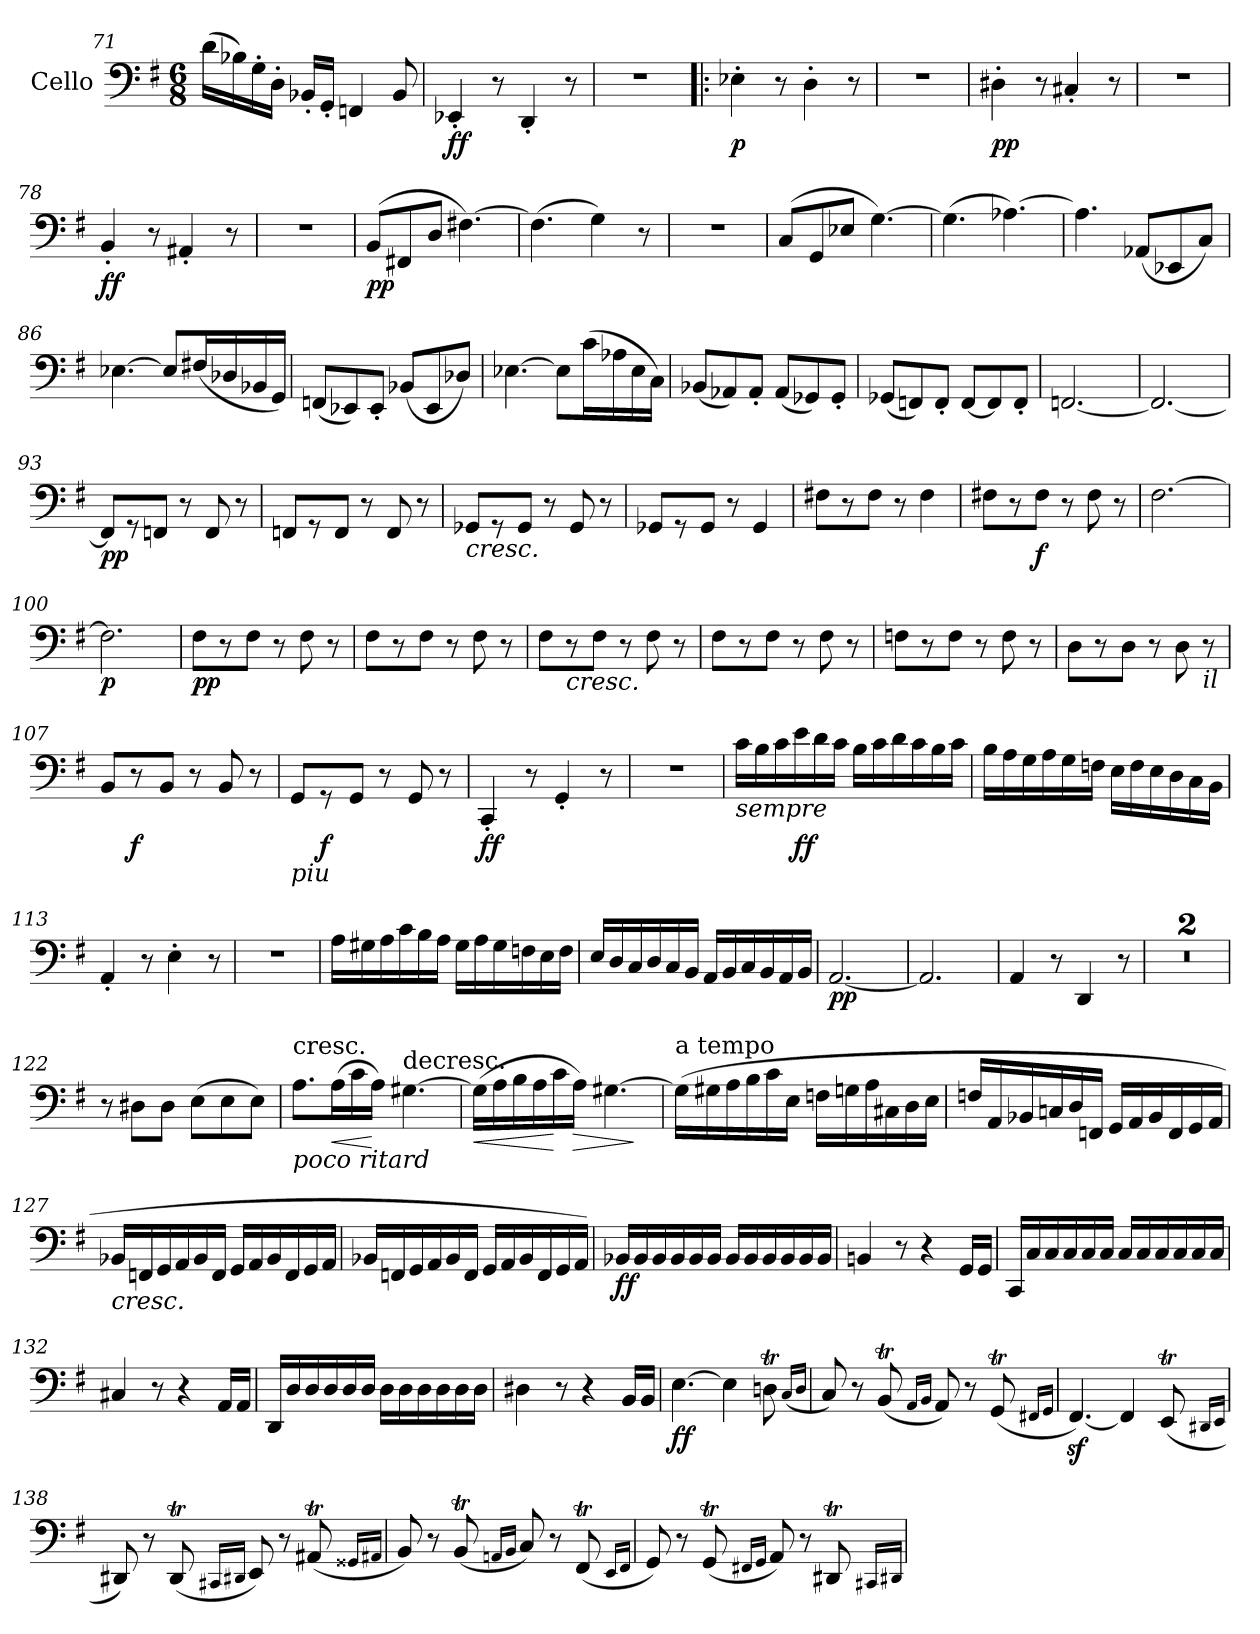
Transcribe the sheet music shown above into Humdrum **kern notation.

**kern	**dynam
*part1	*part1
*staff1	*staff1
*I"Cello	*
*clefF4	*
*k[f#]	*
*e:	*
*M6/8	*
=71	=71
(16dLL	.
16B-X)	.
16G'	.
16D'JJ	.
16BB-X'LL	.
16GG'JJ	.
4FFn	.
8BB-	.
=72	=72
4EE-X'	ff
8r	.
4DD'	.
8r	.
=73	=73
2.r	.
=74!|:	=74!|:
4E-X'	p
8r	.
4D'	.
8r	.
=75	=75
2.r	.
=76	=76
4D#X'	pp
8r	.
4C#X'	.
8r	.
=77	=77
2.r	.
=78	=78
4BB'	ff
8r	.
4AA#X'	.
8r	.
=79	=79
2.r	.
=80	=80
(8BBL	pp
8FF#X	.
8DJ	.
[4.F#X)	.
=81	=81
(4.F#]	.
4G)	.
8r	.
=82	=82
2.r	.
=83	=83
(8CL	.
8GG	.
8E-XJ	.
[4.G)	.
=84	=84
(4.G]	.
[4.A-X)	.
=85	=85
4.A-]	.
(8AA-XL	.
8EE-X	.
8CJ)	.
=86	=86
[4.E-X	.
8E-L]	.
(>16F#XL	.
16D-X	.
16BB-X	.
16GGJJ)	.
=87	=87
(8FFnL	.
8EE-X)	.
8EE-'J	.
(8BB-XL	.
8EE-	.
8D-XJ)	.
=88	=88
[4.E-X	.
8E-L]	.
(16cL	.
16A-X	.
16E-	.
16CJJ)	.
=89	=89
(8BB-XL	.
8AA-X)	.
8AA-'J	.
(8AA-L	.
8GG-X)	.
8GG-'J	.
=90	=90
(8GG-XL	.
8FFn)	.
8FF'J	.
[8FFL	.
8FF]	.
8FF'J	.
=91	=91
[2.FFn	.
=92	=92
2.FF_	.
=93	=93
8FFL]	pp
8r	.
8FFnJ	.
8r	.
8FF	.
8r	.
=94	=94
8FFnL	.
8r	.
8FFJ	.
8r	.
8FF	.
8r	.
=95	=95
!LO:TX:b:i:t=cresc.	!
8GG-XL	.
8r	.
8GG-J	.
8r	.
8GG-	.
8r	.
=96	=96
8GG-XL	.
8r	.
8GG-J	.
8r	.
4GG-	.
=97	=97
8F#XL	.
8r	.
8F#J	.
8r	.
4F#	.
=98	=98
8F#XL	.
8r	.
8F#J	f
8r	.
8F#	.
8r	.
=99	=99
[2.F#	.
=100	=100
2.F#]	p
=101	=101
8F#L	pp
8r	.
8F#J	.
8r	.
8F#	.
8r	.
=102	=102
8F#L	.
8r	.
8F#J	.
8r	.
8F#	.
8r	.
=103	=103
8F#L	.
!LO:TX:b:i:t=cresc.	!
8r	.
8F#J	.
8r	.
8F#	.
8r	.
=104	=104
8F#L	.
8r	.
8F#J	.
8r	.
8F#	.
8r	.
=105	=105
8FnL	.
8r	.
8FJ	.
8r	.
8F	.
8r	.
=106	=106
8DL	.
8r	.
8DJ	.
8r	.
8D	.
!LO:TX:b:i:t=il	!
8r	.
=107	=107
8BBL	.
8r	f
8BBJ	.
8r	.
8BB	.
8r	.
=108	=108
!LO:TX:b:i:t=piu	!
8GGL	.
8r	f
8GGJ	.
8r	.
8GG	.
8r	.
=109	=109
4CC'	ff
8r	.
4GG'	.
8r	.
=110	=110
2.r	.
=111	=111
!LO:TX:b:i:t=sempre	!
16cLL	.
16B	.
16c	.
16e	ff
16d	.
16cJJ	.
16BLL	.
16c	.
16d	.
16c	.
16B	.
16cJJ	.
=112	=112
16BLL	.
16A	.
16G	.
16A	.
16G	.
16FnJJ	.
16ELL	.
16F	.
16E	.
16D	.
16C	.
16BBJJ	.
=113	=113
4AA'	.
8r	.
4E'	.
8r	.
=114	=114
2.r	.
=115	=115
16ALL	.
16G#X	.
16A	.
16c	.
16B	.
16AJJ	.
16G#LL	.
16A	.
16G#	.
16Fn	.
16E	.
16FJJ	.
=116	=116
16ELL	.
16D	.
16C	.
16D	.
16C	.
16BBJJ	.
16AALL	.
16BB	.
16C	.
16BB	.
16AA	.
16BBJJ	.
=117	=117
[2.AA	pp
=118	=118
2.AA]	.
=119	=119
4AA	.
8r	.
4DD	.
8r	.
=120	=120
2.r	.
=121	=121
2.r	.
=122	=122
8r	.
8D#XL	.
8D#J	.
(8EL	.
8E	.
8EJ)	.
=123	=123
!LO:TX:t=cresc.	!
!LO:TX:b:i:t=poco ritard	!
8.AL	.
!	!LO:HP:b
(16AL	<
16c	.
16AJJ)	[
!LO:TX:t=decresc.	!
[4.G#X	.
=124	=124
!	!LO:HP:b
(16G#LL]	<
16A	.
16B	.
16A	.
16c	[
!	!LO:HP:b
16AJJ)	>
[4.G#X	.
.	]
=125	=125
!LO:TX:a:t=a tempo	!
(16G#LL]	.
16G#X	.
16A	.
16B	.
16c	.
16EJJ	.
16FnLL	.
16Gn	.
16A	.
16C#X	.
16D	.
16EJJ	.
=126	=126
16FnLL	.
16AA	.
16BB-X	.
16Cn	.
16D	.
16FFnJJ	.
16GGLL	.
16AA	.
16BB-	.
16FF	.
16GG	.
16AAJJ	.
=127	=127
!LO:TX:b:i:t=cresc.	!
16BB-XLL	.
16FFn	.
16GG	.
16AA	.
16BB-	.
16FFJJ	.
16GGLL	.
16AA	.
16BB-	.
16FF	.
16GG	.
16AAJJ	.
=128	=128
16BB-XLL	.
16FFn	.
16GG	.
16AA	.
16BB-	.
16FFJJ	.
16GGLL	.
16AA	.
16BB-	.
16FF	.
16GG	.
16AAJJ)	.
=129	=129
16BB-XLL	ff
16BB-	.
16BB-	.
16BB-	.
16BB-	.
16BB-JJ	.
16BB-LL	.
16BB-	.
16BB-	.
16BB-	.
16BB-	.
16BB-JJ	.
=130	=130
4BBn	.
8r	.
4r	.
16GGLL	.
16GGJJ	.
=131	=131
16CCLL	.
16C	.
16C	.
16C	.
16C	.
16CJJ	.
16CLL	.
16C	.
16C	.
16C	.
16C	.
16CJJ	.
=132	=132
4C#X	.
8r	.
4r	.
16AALL	.
16AAJJ	.
=133	=133
16DDLL	.
16D	.
16D	.
16D	.
16D	.
16DJJ	.
16DLL	.
16D	.
16D	.
16D	.
16D	.
16DJJ	.
=134	=134
4D#X	.
8r	.
4r	.
16BBLL	.
16BBJJ	.
=135	=135
[4.E	ff
4E]	.
8DnT	.
(>16qqC/LL	.
16qqD/JJ	.
=136	=136
8C)	.
8r	.
(8BBt	.
16qqAA/LL	.
16qqBB/JJ	.
8AA)	.
8r	.
(8GGT	.
16qFF#X/LL	.
16qqGG/JJ	.
=137	=137
[4.FF#z)	.
4FF#]	.
(8EET	.
16qqDD#X/LL	.
16qqEE/JJ	.
=138	=138
8DD#X)	.
8r	.
(8DD#t	.
16qqCC#X/LL	.
16qDD#X/JJ	.
8EE)	.
8r	.
(8AA#Xt	.
16qGG##X/LL	.
16qqAA#X/JJ	.
=139	=139
8BB)	.
8r	.
(8BBt	.
16qqAAn/LL	.
16qqBB/JJ	.
8C)	.
8r	.
(8FF#t	.
16qqEE/LL	.
16qqFF#/JJ	.
=140	=140
8GG)	.
8r	.
(8GGT	.
16qqFF#X/LL	.
16qqGG/JJ	.
8AA)	.
8r	.
8DD#Xt	.
16qqCC#X/LL	.
16qqDD#X/JJ	.
=	=
*-	*-
